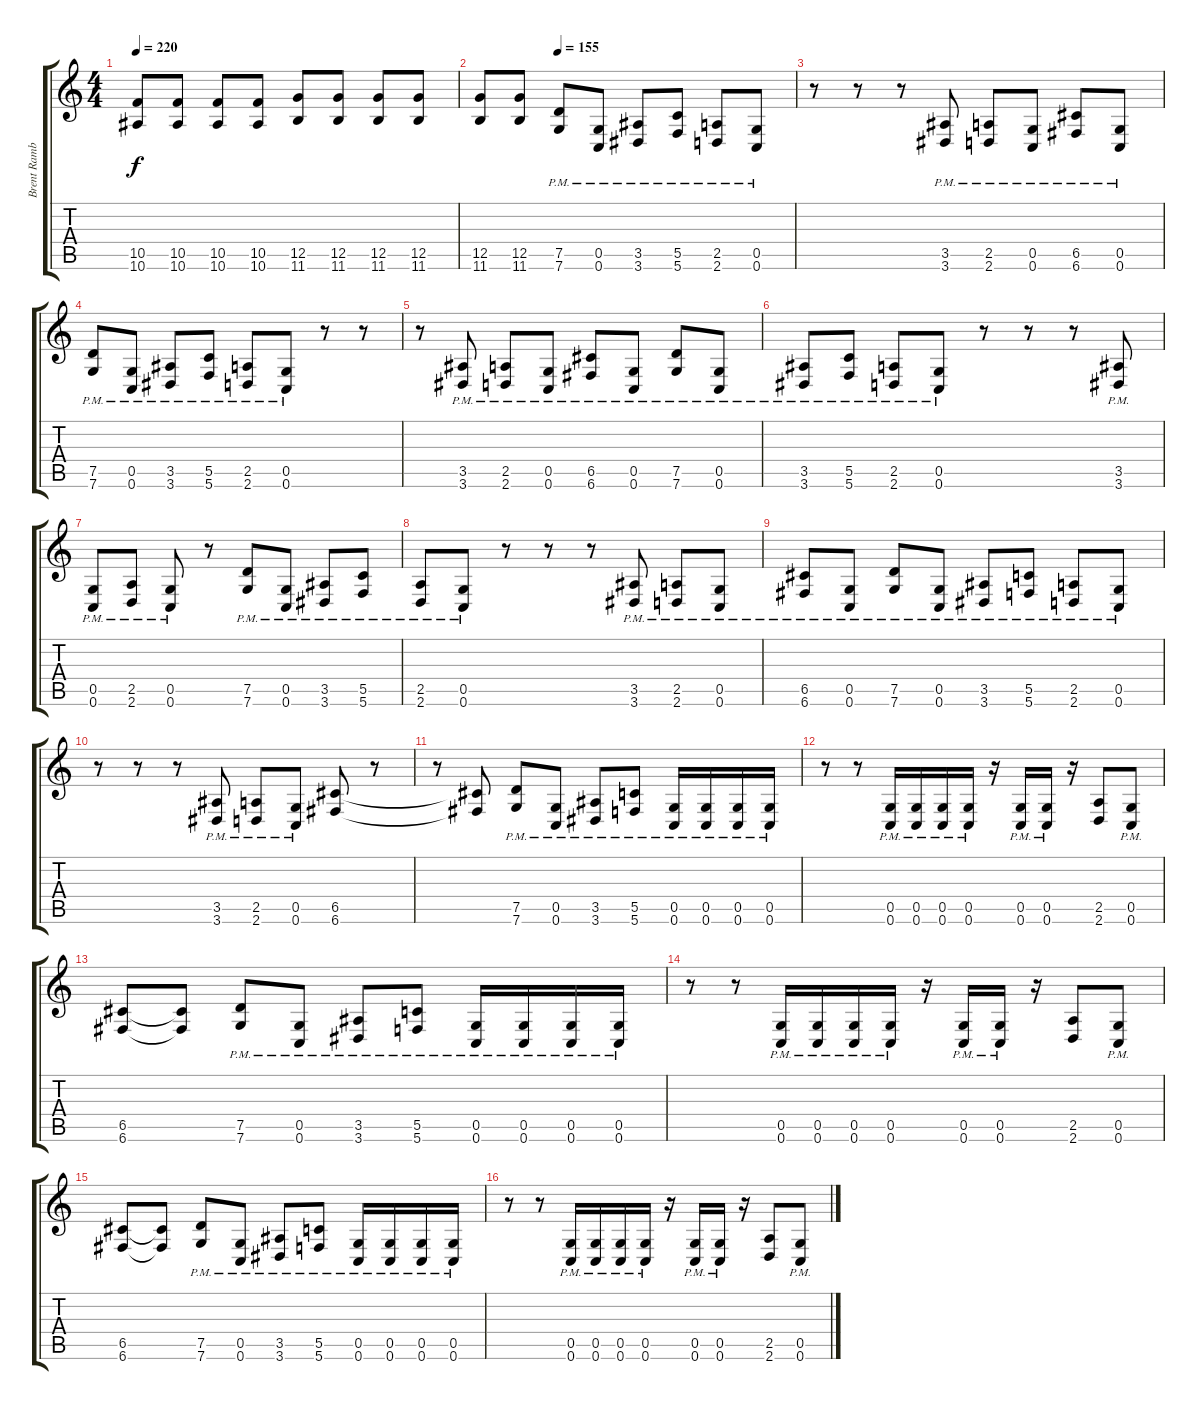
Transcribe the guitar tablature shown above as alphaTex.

\track ("Brent Rambler (Guitar 2)" "Brent Ramb") {instrument distortionguitar}
\staff {score tabs}
\tuning (D4 A3 F3 C3 G2 C2) {hide}
\ts (4 4)
\tempo 220
\clef g2
\ks c
(10.5 10.6).8{dy f} (10.5 10.6).8 (10.5 10.6).8 (10.5 10.6).8 (12.5 11.6).8 (12.5 11.6).8 (12.5 11.6).8 (12.5 11.6).8 |
\tempo (155 0.25)
(12.5 11.6).8 (12.5 11.6).8 (7.5{pm} 7.6{pm}).8 (0.5{pm} 0.6{pm}).8 (3.5{pm} 3.6{pm}).8 (5.5{pm} 5.6{pm}).8 (2.5{pm} 2.6{pm}).8 (0.5{pm} 0.6{pm}).8 |
r.8 r.8 r.8 (3.5{pm} 3.6{pm}).8 (2.5{pm} 2.6{pm}).8 (0.5{pm} 0.6{pm}).8 (6.5{pm} 6.6{pm}).8 (0.5{pm} 0.6{pm}).8 |
(7.5{pm} 7.6{pm}).8 (0.5{pm} 0.6{pm}).8 (3.5{pm} 3.6{pm}).8 (5.5{pm} 5.6{pm}).8 (2.5{pm} 2.6{pm}).8 (0.5{pm} 0.6{pm}).8 r.8 r.8 |
r.8 (3.5{pm} 3.6{pm}).8 (2.5{pm} 2.6{pm}).8 (0.5{pm} 0.6{pm}).8 (6.5{pm} 6.6{pm}).8 (0.5{pm} 0.6{pm}).8 (7.5{pm} 7.6{pm}).8 (0.5{pm} 0.6{pm}).8 |
(3.5{pm} 3.6{pm}).8 (5.5{pm} 5.6{pm}).8 (2.5{pm} 2.6{pm}).8 (0.5{pm} 0.6{pm}).8 r.8 r.8 r.8 (3.5{pm} 3.6{pm}).8 |
(0.5{pm} 0.6{pm}).8 (2.5{pm} 2.6{pm}).8 (0.5{pm} 0.6{pm}).8 r.8 (7.5{pm} 7.6{pm}).8 (0.5{pm} 0.6{pm}).8 (3.5{pm} 3.6{pm}).8 (5.5{pm} 5.6{pm}).8 |
(2.5{pm} 2.6{pm}).8 (0.5{pm} 0.6{pm}).8 r.8 r.8 r.8 (3.5{pm} 3.6{pm}).8 (2.5{pm} 2.6{pm}).8 (0.5{pm} 0.6{pm}).8 |
(6.5{pm} 6.6{pm}).8 (0.5{pm} 0.6{pm}).8 (7.5{pm} 7.6{pm}).8 (0.5{pm} 0.6{pm}).8 (3.5{pm} 3.6{pm}).8 (5.5{pm} 5.6{pm}).8 (2.5{pm} 2.6{pm}).8 (0.5{pm} 0.6{pm}).8 |
r.8 r.8 r.8 (3.5{pm} 3.6{pm}).8 (2.5{pm} 2.6{pm}).8 (0.5{pm} 0.6{pm}).8 (6.5 6.6).8 r.8 |
r.8 (6.5{t} 6.6{t}).8 (7.5{pm} 7.6{pm}).8 (0.5{pm} 0.6{pm}).8 (3.5{pm} 3.6{pm}).8 (5.5{pm} 5.6{pm}).8 (0.5{pm} 0.6{pm}).16 (0.5{pm} 0.6{pm}).16 (0.5{pm} 0.6{pm}).16 (0.5{pm} 0.6{pm}).16 |
r.8 r.8 (0.5{pm} 0.6{pm}).16 (0.5{pm} 0.6{pm}).16 (0.5{pm} 0.6{pm}).16 (0.5{pm} 0.6{pm}).16 r.16 (0.5{pm} 0.6{pm}).16 (0.5{pm} 0.6{pm}).16 r.16 (2.5 2.6).8 (0.5{pm} 0.6{pm}).8 |
(6.5 6.6).8 (6.5{t} 6.6{t}).8 (7.5{pm} 7.6{pm}).8 (0.5{pm} 0.6{pm}).8 (3.5{pm} 3.6{pm}).8 (5.5{pm} 5.6{pm}).8 (0.5{pm} 0.6{pm}).16 (0.5{pm} 0.6{pm}).16 (0.5{pm} 0.6{pm}).16 (0.5{pm} 0.6{pm}).16 |
r.8 r.8 (0.5{pm} 0.6{pm}).16 (0.5{pm} 0.6{pm}).16 (0.5{pm} 0.6{pm}).16 (0.5{pm} 0.6{pm}).16 r.16 (0.5{pm} 0.6{pm}).16 (0.5{pm} 0.6{pm}).16 r.16 (2.5 2.6).8 (0.5{pm} 0.6{pm}).8 |
(6.5 6.6).8 (6.5{t} 6.6{t}).8 (7.5{pm} 7.6{pm}).8 (0.5{pm} 0.6{pm}).8 (3.5{pm} 3.6{pm}).8 (5.5{pm} 5.6{pm}).8 (0.5{pm} 0.6{pm}).16 (0.5{pm} 0.6{pm}).16 (0.5{pm} 0.6{pm}).16 (0.5{pm} 0.6{pm}).16 |
r.8 r.8 (0.5{pm} 0.6{pm}).16 (0.5{pm} 0.6{pm}).16 (0.5{pm} 0.6{pm}).16 (0.5{pm} 0.6{pm}).16 r.16 (0.5{pm} 0.6{pm}).16 (0.5{pm} 0.6{pm}).16 r.16 (2.5 2.6).8 (0.5{pm} 0.6{pm}).8
